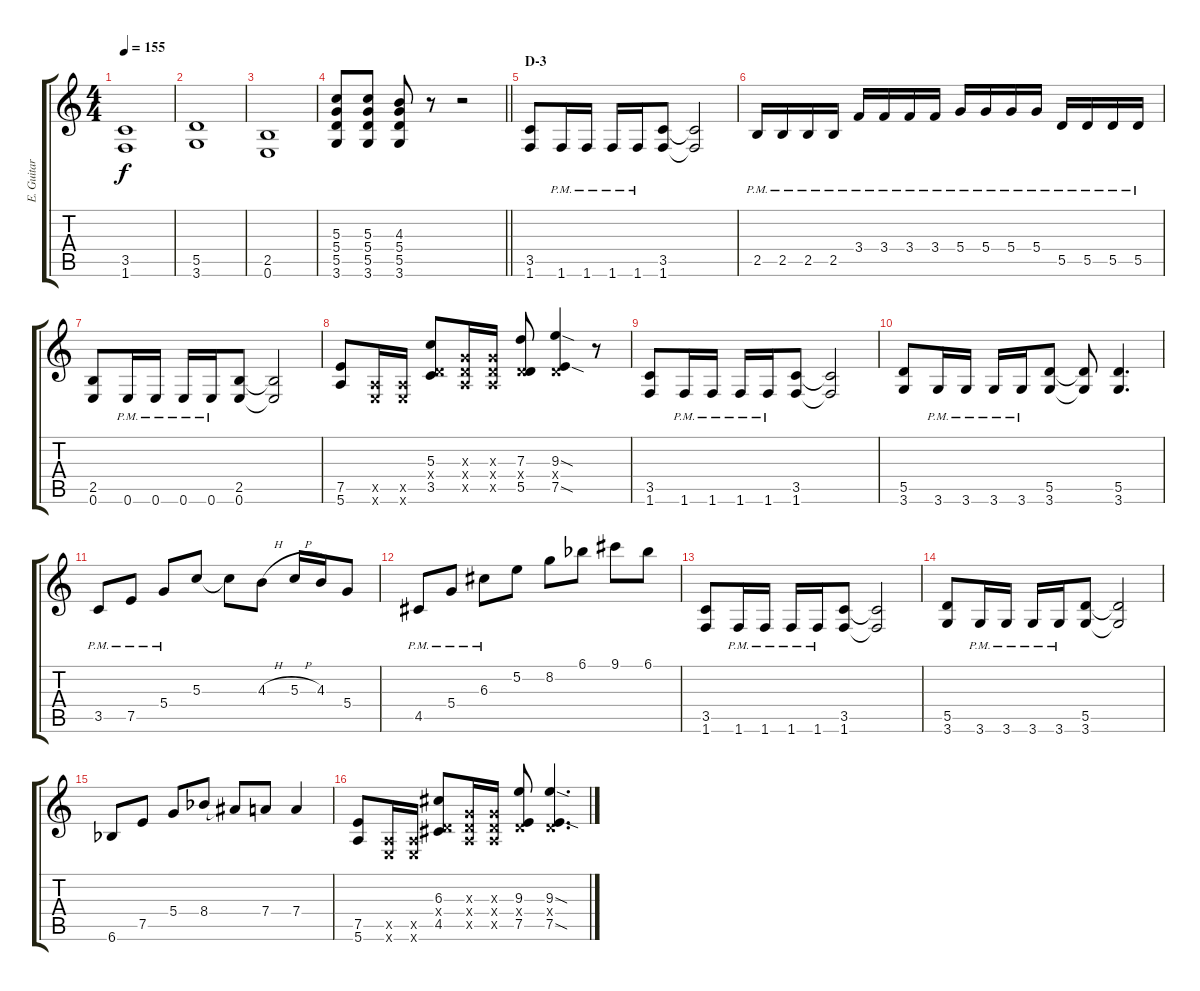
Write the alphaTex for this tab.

\track ("E. Guitar I" "E. Guitar ") {instrument overdrivenguitar}
\staff {score tabs}
\tuning (E4 B3 G3 D3 A2 E2) {hide}
\ts (4 4)
\tempo 155
\clef g2
\ks c
(3.5 1.6).1{dy f} |
(5.5 3.6).1 |
(2.5 0.6).1 |
\barLineRight lightlight
(5.3 5.4 5.5 3.6).8 (5.3 5.4 5.5 3.6).8 (4.3 5.4 5.5 3.6).8 r.8 r.2 |
\section ("" "D-3")
(3.5 1.6).8 1.6{pm}.16 1.6{pm}.16 1.6{pm}.16 1.6{pm}.16 (3.5 1.6).8 (3.5{t} 1.6{t}).2 |
2.5{pm}.16 2.5{pm}.16 2.5{pm}.16 2.5{pm}.16 3.4{pm}.16 3.4{pm}.16 3.4{pm}.16 3.4{pm}.16 5.4{pm}.16 5.4{pm}.16 5.4{pm}.16 5.4{pm}.16 5.5{pm}.16 5.5{pm}.16 5.5{pm}.16 5.5{pm}.16 |
(2.5 0.6).8 0.6{pm}.16 0.6{pm}.16 0.6{pm}.16 0.6{pm}.16 (2.5 0.6).8 (2.5{t} 0.6{t}).2 |
(7.5 5.6).8 (0.5{x} 0.6{x}).16 (0.5{x} 0.6{x}).16 (5.3 0.4{x} 3.5).8 (0.3{x} 0.4{x} 0.5{x}).16 (0.3{x} 0.4{x} 0.5{x}).16 (7.3 0.4{x} 5.5).8 (9.3{sod} 0.4{x} 7.5{sod}).4 r.8 |
(3.5 1.6).8 1.6{pm}.16 1.6{pm}.16 1.6{pm}.16 1.6{pm}.16 (3.5 1.6).8 (3.5{t} 1.6{t}).2 |
(5.5 3.6).8 3.6{pm}.16 3.6{pm}.16 3.6{pm}.16 3.6{pm}.16 (5.5 3.6).8 (5.5{t} 3.6{t}).8 (5.5 3.6).4{d} |
3.5{pm}.8 7.5{pm}.8 5.4{pm}.8 5.3.8 5.3{t}.8 4.3{h}.8 5.3{h}.16 4.3.16 5.4.8 |
4.5{pm}.8 5.4{pm}.8 6.3{pm}.8 5.2.8 8.2.8 6.1{acc b}.8 9.1.8 6.1{acc b}.8 |
(3.5 1.6).8 1.6{pm}.16 1.6{pm}.16 1.6{pm}.16 1.6{pm}.16 (3.5 1.6).8 (3.5{t} 1.6{t}).2 |
(5.5 3.6).8 3.6{pm}.16 3.6{pm}.16 3.6{pm}.16 3.6{pm}.16 (5.5 3.6).8 (5.5{t} 3.6{t}).2 |
6.6{acc b}.8 7.5.8 5.4.8 8.4{acc b}.8 8.4{t}.8 7.4.8 7.4.4 |
(7.5 5.6).8 (0.5{x} 0.6{x}).16 (0.5{x} 0.6{x}).16 (6.3 0.4{x} 4.5).8 (0.3{x} 0.4{x} 0.5{x}).16 (0.3{x} 0.4{x} 0.5{x}).16 (9.3 0.4{x} 7.5).8 (9.3{sod} 0.4{x} 7.5{sod}).4{d}
